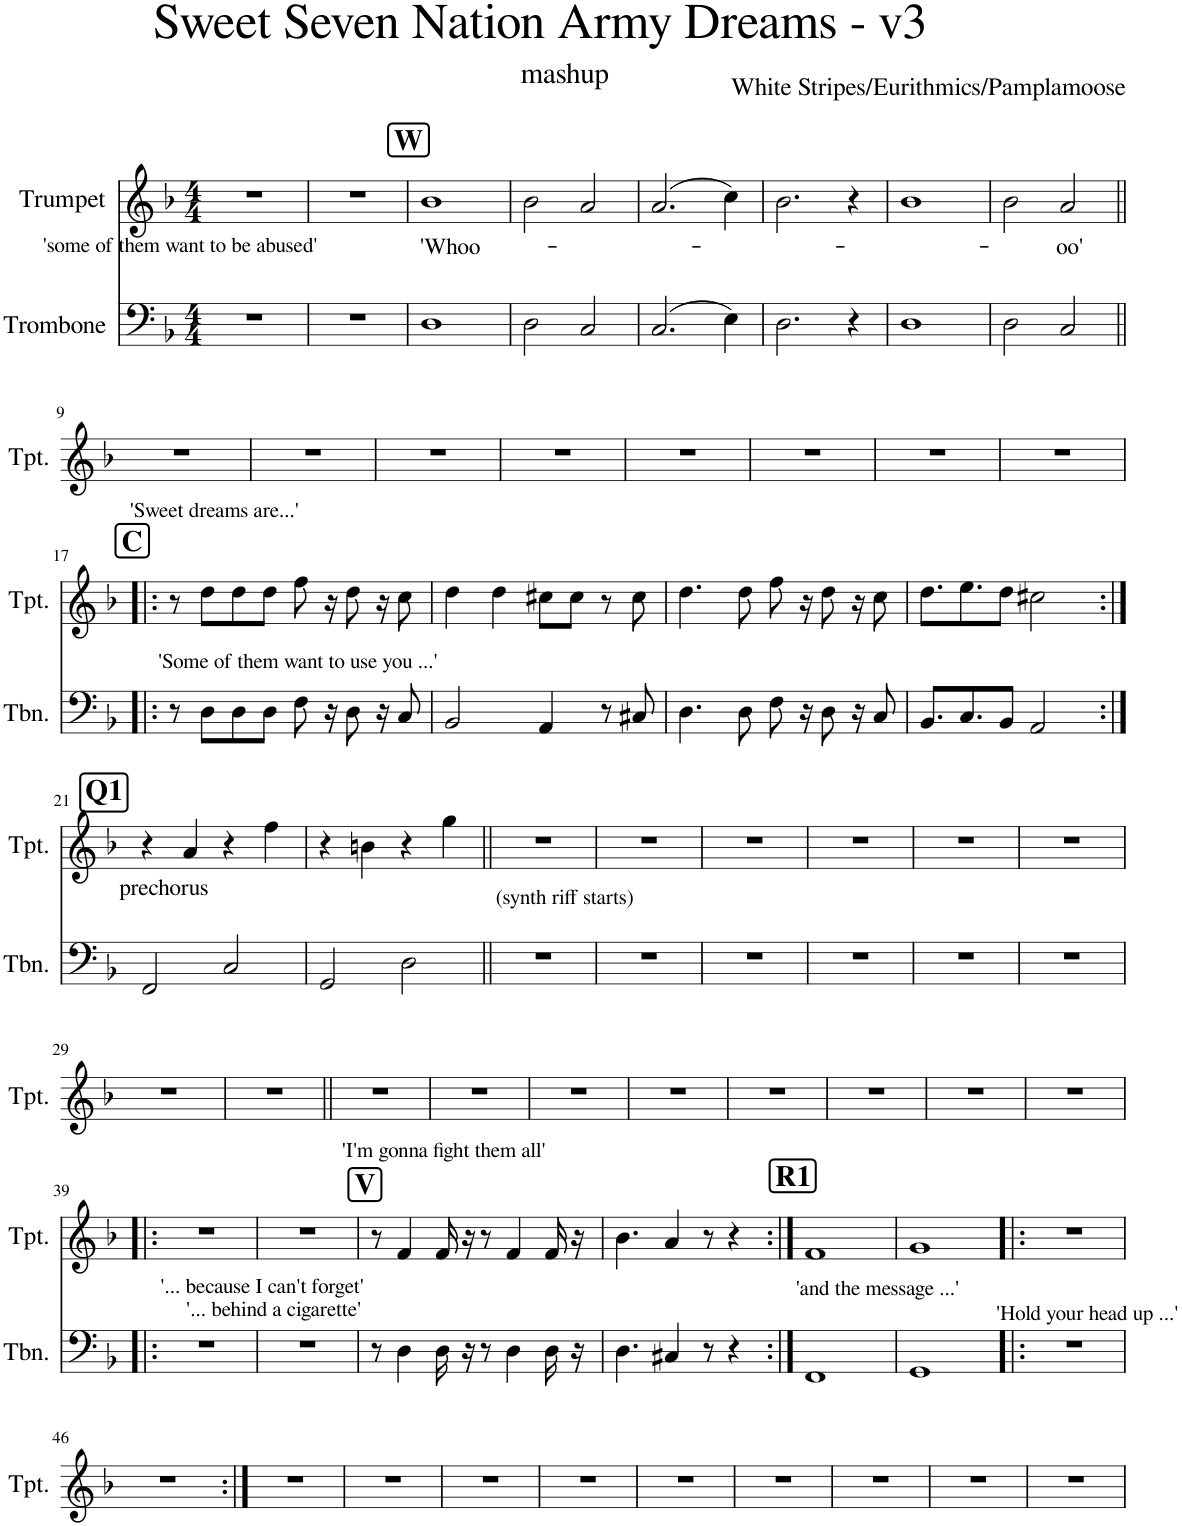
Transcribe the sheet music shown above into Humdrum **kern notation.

**kern	**kern	**text
*part2	*part1	*part1
*staff2	*staff1	*staff1
*I"Trombone	*I"Trumpet	*
*I'Tbn.	*I'Tpt.	*
*clefF4	*clefG2	*
*	*ITrd1c2	*
*k[b-]	*k[b-]	*
*M4/4	*M4/4	*
=1	=1	=1
!	!LO:TX:b:t='some of them want to be abused'	!
1r	1r	.
=2	=2	=2
1r	1r	.
!!LO:REH:place=s1:a:B:cj:fs=14:t=W
=3	=3	=3
!	!	!LO:LY:b
1D	1b-	'Whoo-
=4	=4	=4
2D\	2b-\	.
2C/	2a/	.
=5	=5	=5
(2.C/	(2.a/	.
4E\)	4cc\)	.
=6	=6	=6
2.D\	2.b-\	.
4r	4r	.
=7	=7	=7
1D	1b-	.
=8	=8	=8
2D\	2b-\	.
!	!	!LO:LY:b
2C/	2a/	oo'
!!LO:LB:g=z
=9||	=9||	=9||
!	!LO:TX:b:t='Sweet dreams are...'	!
1r	1r	.
=10	=10	=10
1r	1r	.
=11	=11	=11
1r	1r	.
=12	=12	=12
1r	1r	.
=13	=13	=13
1r	1r	.
=14	=14	=14
1r	1r	.
=15	=15	=15
1r	1r	.
=16	=16	=16
1r	1r	.
!!LO:LB:g=z
!!LO:REH:place=s1:a:B:cj:fs=14:t=C
=17!|:	=17!|:	=17!|:
!	!LO:TX:b:t='Some of them want to use you ...'	!
8r	8r	.
8D\L	8dd\L	.
8D\	8dd\	.
8D\J	8dd\J	.
8F\	8ff\	.
16r	16r	.
8D\	8dd\	.
16r	16r	.
8C/	8cc\	.
=18	=18	=18
2BB-/	4dd\	.
.	4dd\	.
4AA/	8cc#X\L	.
.	8cc#\J	.
8r	8r	.
8C#X/	8cc#\	.
=19	=19	=19
4.D\	4.dd\	.
8D\	8dd\	.
8F\	8ff\	.
16r	16r	.
8D\	8dd\	.
16r	16r	.
8C/	8cc\	.
=20	=20	=20
8.BB-/L	8.dd\L	.
8.C/	8.ee\	.
8BB-/J	8dd\J	.
2AA/	2cc#X\	.
!!LO:LB:g=z
!!LO:REH:place=s1:a:B:cj:fs=14:t=Q1
=21:|!	=21:|!	=21:|!
!	!	!LO:LY:b
2FF/	4r	prechorus
.	4a/	.
2C/	4r	.
.	4ff\	.
=22	=22	=22
2GG/	4r	.
.	4bn\	.
2D\	4r	.
.	4gg\	.
=23||	=23||	=23||
!	!LO:TX:b:t=(synth riff starts)	!
1r	1r	.
=24	=24	=24
1r	1r	.
=25	=25	=25
1r	1r	.
=26	=26	=26
1r	1r	.
=27	=27	=27
1r	1r	.
=28	=28	=28
1r	1r	.
!!LO:LB:g=z
=29	=29	=29
1r	1r	.
=30	=30	=30
1r	1r	.
=31||	=31||	=31||
!	!LO:TX:b:t='I'm gonna fight them all'	!
1r	1r	.
=32	=32	=32
1r	1r	.
=33	=33	=33
1r	1r	.
=34	=34	=34
1r	1r	.
=35	=35	=35
1r	1r	.
=36	=36	=36
1r	1r	.
=37	=37	=37
1r	1r	.
=38	=38	=38
1r	1r	.
!!LO:LB:g=z
=39!|:	=39!|:	=39!|:
1r	1r	.
=40	=40	=40
!	!LO:TX:b:t='... because I can't forget'	!
!	!LO:TX:b:t='... behind a cigarette'	!
1r	1r	.
!!LO:REH:place=s1:a:B:cj:fs=14:t=V
=41	=41	=41
8r	8r	.
4D\	4f/	.
16D\	16f/	.
16r	16r	.
8r	8r	.
4D\	4f/	.
16D\	16f/	.
16r	16r	.
=42	=42	=42
4.D\	4.b-\	.
4C#X/	4a/	.
8r	8r	.
4r	4r	.
!!LO:REH:place=s1:a:B:cj:fs=14:t=R1
=43:|!	=43:|!	=43:|!
!	!LO:TX:b:t='and the message ...'	!
1FF	1f	.
=44	=44	=44
1GG	1g	.
=45!|:	=45!|:	=45!|:
!	!LO:TX:b:t='Hold your head up ...'	!
1r	1r	.
!!LO:LB:g=z
=46	=46	=46
1r	1r	.
=47:|!	=47:|!	=47:|!
1r	1r	.
=48	=48	=48
1r	1r	.
=49	=49	=49
1r	1r	.
=50	=50	=50
1r	1r	.
=51	=51	=51
1r	1r	.
=52	=52	=52
1r	1r	.
=53	=53	=53
1r	1r	.
=54	=54	=54
1r	1r	.
=55	=55	=55
1r	1r	.
=	=	=
*-	*-	*-
